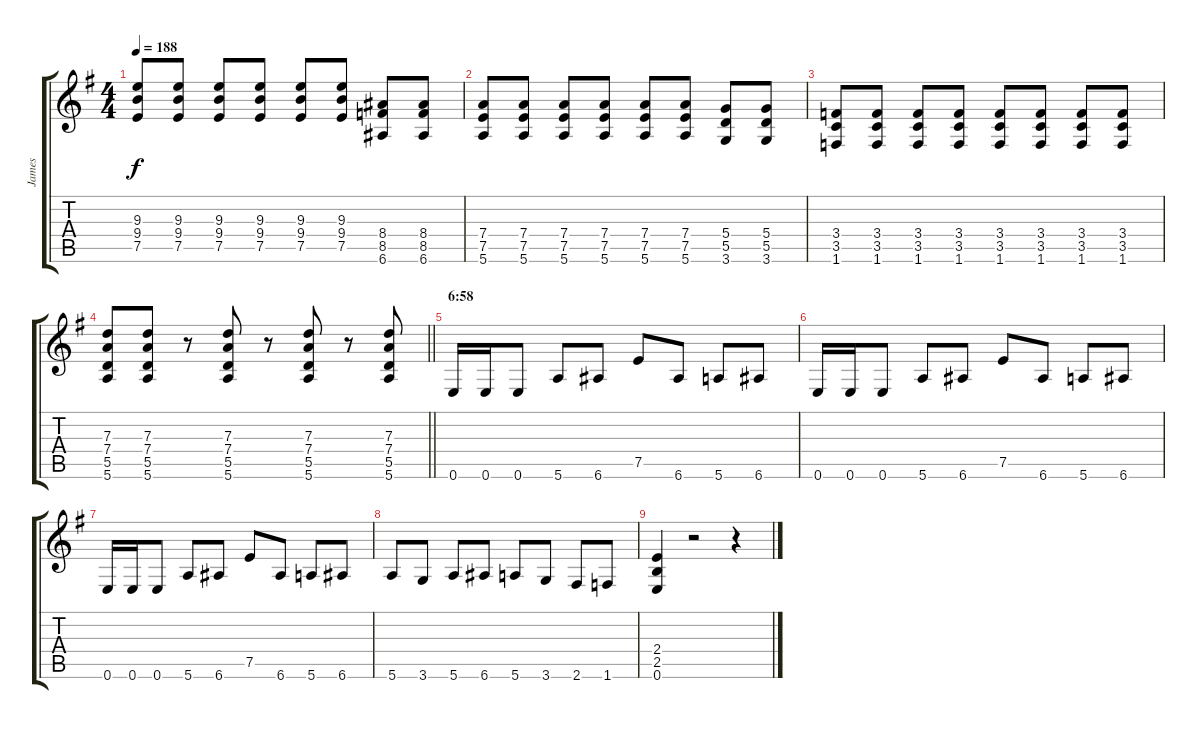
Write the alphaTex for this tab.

\track ("James" "James") {instrument distortionguitar}
\staff {score tabs}
\tuning (E4 B3 G3 D3 A2 E2) {hide}
\ts (4 4)
\tempo 188
\clef g2
\ks eminor
(9.3 9.4 7.5).8{dy f} (9.3 9.4 7.5).8 (9.3 9.4 7.5).8 (9.3 9.4 7.5).8 (9.3 9.4 7.5).8 (9.3 9.4 7.5).8 (8.4 8.5 6.6).8 (8.4 8.5 6.6).8 |
(7.4 7.5 5.6).8 (7.4 7.5 5.6).8 (7.4 7.5 5.6).8 (7.4 7.5 5.6).8 (7.4 7.5 5.6).8 (7.4 7.5 5.6).8 (5.4 5.5 3.6).8 (5.4 5.5 3.6).8 |
(3.4 3.5 1.6).8 (3.4 3.5 1.6).8 (3.4 3.5 1.6).8 (3.4 3.5 1.6).8 (3.4 3.5 1.6).8 (3.4 3.5 1.6).8 (3.4 3.5 1.6).8 (3.4 3.5 1.6).8 |
\barLineRight lightlight
(7.3 7.4 5.5 5.6).8 (7.3 7.4 5.5 5.6).8 r.8 (7.3 7.4 5.5 5.6).8 r.8 (7.3 7.4 5.5 5.6).8 r.8 (7.3 7.4 5.5 5.6).8 |
\section ("" "6:58")
0.6.16 0.6.16 0.6.8 5.6.8 6.6.8 7.5.8 6.6.8 5.6.8 6.6.8 |
0.6.16 0.6.16 0.6.8 5.6.8 6.6.8 7.5.8 6.6.8 5.6.8 6.6.8 |
0.6.16 0.6.16 0.6.8 5.6.8 6.6.8 7.5.8 6.6.8 5.6.8 6.6.8 |
5.6.8 3.6.8 5.6.8 6.6.8 5.6.8 3.6.8 2.6.8 1.6.8 |
(2.4 2.5 0.6).4 r.2 r.4
